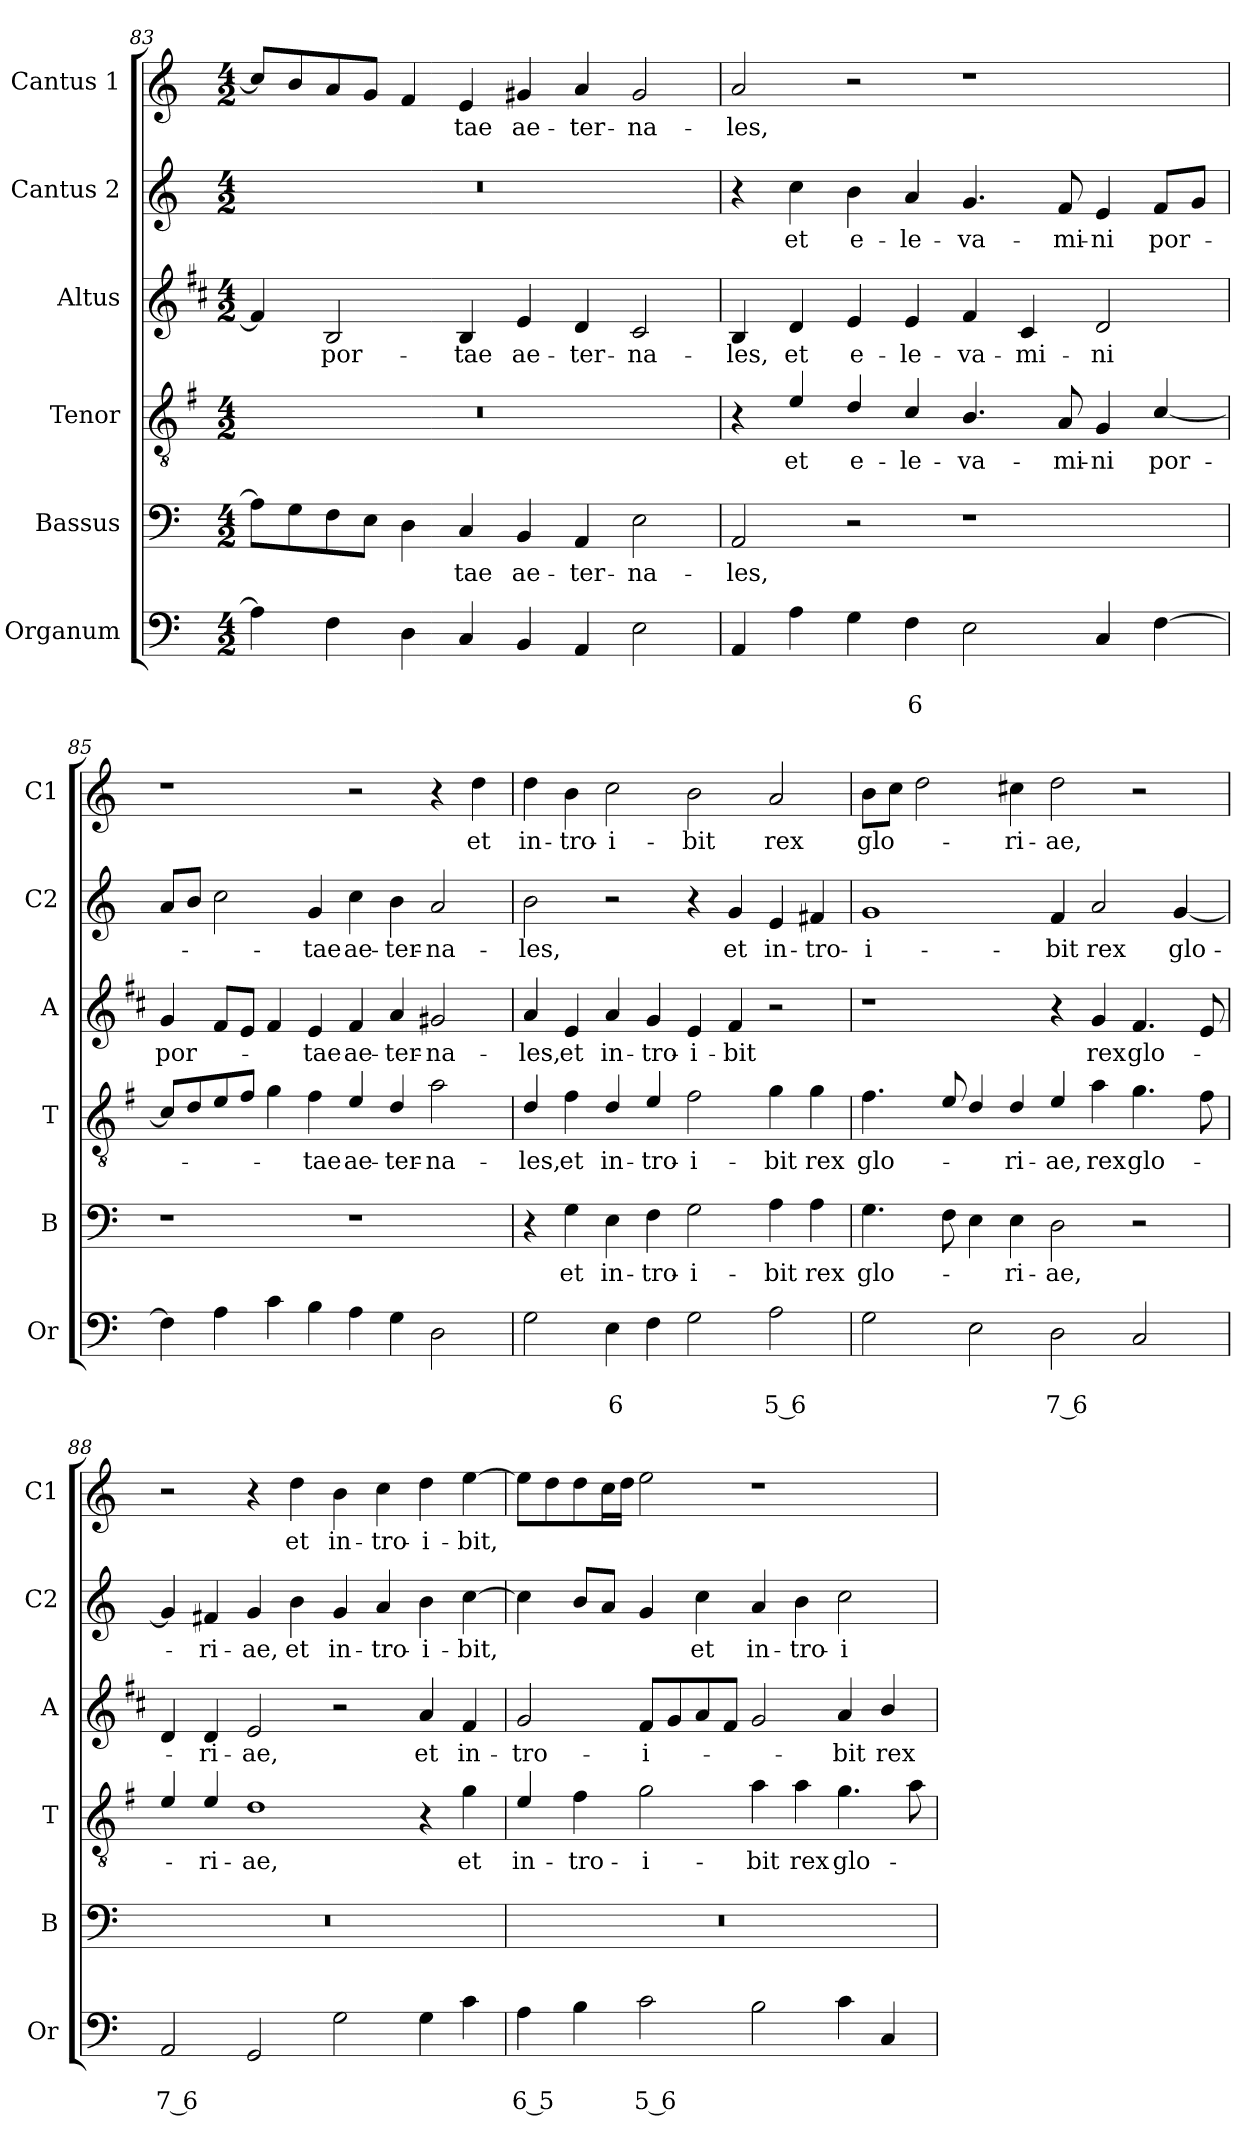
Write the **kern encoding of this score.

**kern	**text	**text	**kern	**text	**kern	**text	**kern	**text	**kern	**text	**kern	**text
*part6	*part6	*part6	*part5	*part5	*part4	*part4	*part3	*part3	*part2	*part2	*part1	*part1
*staff6	*staff6	*staff6	*staff5	*staff5	*staff4	*staff4	*staff3	*staff3	*staff2	*staff2	*staff1	*staff1
*I"Organum	*	*	*I"Bassus	*	*I"Tenor	*	*I"Altus	*	*I"Cantus 2	*	*I"Cantus 1	*
*I'Or	*	*	*I'B	*	*I'T	*	*I'A	*	*I'C2	*	*I'C1	*
*clefF4	*	*	*clefF4	*	*clefGv2	*	*clefG2	*	*clefG2	*	*clefG2	*
*	*	*	*	*	*ITrd4c7	*	*ITrd1c2	*	*	*	*	*
*k[]	*	*	*k[]	*	*k[]	*	*k[]	*	*k[]	*	*k[]	*
*C:	*	*	*C:	*	*C:	*	*C:	*	*C:	*	*C:	*
*M4/2	*	*	*M4/2	*	*M4/2	*	*M4/2	*	*M4/2	*	*M4/2	*
=83	=83	=83	=83	=83	=83	=83	=83	=83	=83	=83	=83	=83
4A\]	.	.	8A\L]	.	0r	.	4e/]	.	0r	.	8cc/L]	.
.	.	.	8G\	.	.	.	.	.	.	.	8b/	.
!	!	!	!	!	!	!	!	!LO:LY:b	!	!	!	!
4F\	.	.	8F\	.	.	.	2A/	por-	.	.	8a/	.
.	.	.	8E\J	.	.	.	.	.	.	.	8g/J	.
4D\	.	.	4D\	.	.	.	.	.	.	.	4f/	.
!	!	!	!	!LO:LY:b	!	!	!	!LO:LY:b	!	!	!	!LO:LY:b
4C/	.	.	4C/	-tae	.	.	4A/	-tae	.	.	4e/	-tae
!	!	!	!	!LO:LY:b	!	!	!	!LO:LY:b	!	!	!	!LO:LY:b
4BB/	.	.	4BB/	ae-	.	.	4d/	ae-	.	.	4g#X/	ae-
!	!	!	!	!LO:LY:b	!	!	!	!LO:LY:b	!	!	!	!LO:LY:b
4AA/	.	.	4AA/	-ter-	.	.	4c/	-ter-	.	.	4a/	-ter-
!	!	!	!	!LO:LY:b	!	!	!	!LO:LY:b	!	!	!	!LO:LY:b
2E\	.	.	2E\	-na-	.	.	2B/	-na-	.	.	2g#/	-na-
=84	=84	=84	=84	=84	=84	=84	=84	=84	=84	=84	=84	=84
!	!	!	!	!LO:LY:b	!	!	!	!LO:LY:b	!	!	!	!LO:LY:b
4AA/	.	.	2AA/	-les,	4r	.	4A/	-les,	4r	.	2a/	-les,
!	!	!	!	!	!	!LO:LY:b	!	!LO:LY:b	!	!LO:LY:b	!	!
4A\	.	.	.	.	4A/	et	4c/	et	4cc\	et	.	.
!	!	!	!	!	!	!LO:LY:b	!	!LO:LY:b	!	!LO:LY:b	!	!
4G\	.	.	2r	.	4G/	e-	4d/	e-	4b\	e-	2r	.
!	!	!LO:LY:b	!	!	!	!LO:LY:b	!	!LO:LY:b	!	!LO:LY:b	!	!
4F\	.	6	.	.	4F/	-le-	4d/	-le-	4a/	-le-	.	.
!	!	!	!	!	!	!LO:LY:b	!	!LO:LY:b	!	!LO:LY:b	!	!
2E\	.	.	1r	.	4.E/	-va-	4e/	-va-	4.g/	-va-	1r	.
!	!	!	!	!	!	!	!	!LO:LY:b	!	!	!	!
.	.	.	.	.	.	.	4B/	-mi-	.	.	.	.
!	!	!	!	!	!	!LO:LY:b	!	!	!	!LO:LY:b	!	!
.	.	.	.	.	8D/	-mi-	.	.	8f/	-mi-	.	.
!	!	!	!	!	!	!LO:LY:b	!	!LO:LY:b	!	!LO:LY:b	!	!
4C/	.	.	.	.	4C/	-ni	2c/	-ni	4e/	-ni	.	.
!	!	!	!	!	!	!LO:LY:b	!	!	!	!LO:LY:b	!	!
[4F\	.	.	.	.	[4F/	por-	.	.	8f/L	por-	.	.
.	.	.	.	.	.	.	.	.	8g/J	.	.	.
!!LO:PB:g=z
=85	=85	=85	=85	=85	=85	=85	=85	=85	=85	=85	=85	=85
!	!	!	!	!	!	!	!	!LO:LY:b	!	!	!	!
4F\]	.	.	1r	.	8F/L]	.	4f/	por-	8a/L	.	1r	.
.	.	.	.	.	8G/	.	.	.	8b/J	.	.	.
4A\	.	.	.	.	8A/	.	8e/L	.	2cc\	.	.	.
.	.	.	.	.	8B/J	.	8d/J	.	.	.	.	.
4c\	.	.	.	.	4c\	.	4e/	.	.	.	.	.
!	!	!	!	!	!	!LO:LY:b	!	!LO:LY:b	!	!LO:LY:b	!	!
4B\	.	.	.	.	4B\	-tae	4d/	-tae	4g/	-tae	.	.
!	!	!	!	!	!	!LO:LY:b	!	!LO:LY:b	!	!LO:LY:b	!	!
4A\	.	.	1r	.	4A/	ae-	4e/	ae-	4cc\	ae-	2r	.
!	!	!	!	!	!	!LO:LY:b	!	!LO:LY:b	!	!LO:LY:b	!	!
4G\	.	.	.	.	4G/	-ter-	4g/	-ter-	4b\	-ter-	.	.
!	!	!	!	!	!	!LO:LY:b	!	!LO:LY:b	!	!LO:LY:b	!	!
2D\	.	.	.	.	2d\	-na-	2f#X/	-na-	2a/	-na-	4r	.
!	!	!	!	!	!	!	!	!	!	!	!	!LO:LY:b
.	.	.	.	.	.	.	.	.	.	.	4dd\	et
=86	=86	=86	=86	=86	=86	=86	=86	=86	=86	=86	=86	=86
!	!	!	!	!	!	!LO:LY:b	!	!LO:LY:b	!	!LO:LY:b	!	!LO:LY:b
2G\	.	.	4r	.	4G/	-les,	4g/	-les,	2b\	-les,	4dd\	in-
!	!	!	!	!LO:LY:b	!	!LO:LY:b	!	!LO:LY:b	!	!	!	!LO:LY:b
.	.	.	4G\	et	4B\	et	4d/	et	.	.	4b\	-tro-
!	!	!LO:LY:b	!	!LO:LY:b	!	!LO:LY:b	!	!LO:LY:b	!	!	!	!LO:LY:b
4E\	.	6	4E\	in-	4G/	in-	4g/	in-	2r	.	2cc\	-i-
!	!	!	!	!LO:LY:b	!	!LO:LY:b	!	!LO:LY:b	!	!	!	!
4F\	.	.	4F\	-tro-	4A/	-tro-	4f/	-tro-	.	.	.	.
!	!	!	!	!LO:LY:b	!	!LO:LY:b	!	!LO:LY:b	!	!	!	!LO:LY:b
2G\	.	.	2G\	-i-	2B\	-i-	4d/	-i-	4r	.	2b\	-bit
!	!	!	!	!	!	!	!	!LO:LY:b	!	!LO:LY:b	!	!
.	.	.	.	.	.	.	4e/	-bit	4g/	et	.	.
!	!	!LO:LY:b	!	!LO:LY:b	!	!LO:LY:b	!	!	!	!LO:LY:b	!	!LO:LY:b
2A\	.	5 6	4A\	-bit	4c\	-bit	2r	.	4e/	in-	2a/	rex
!	!	!	!	!LO:LY:b	!	!LO:LY:b	!	!	!	!LO:LY:b	!	!
.	.	.	4A\	rex	4c\	rex	.	.	4f#X/	-tro-	.	.
=87	=87	=87	=87	=87	=87	=87	=87	=87	=87	=87	=87	=87
!	!	!	!	!LO:LY:b	!	!LO:LY:b	!	!	!	!LO:LY:b	!	!LO:LY:b
2G\	.	.	4.G\	glo-	4.B\	glo-	1r	.	1g	-i-	8b\L	glo-
.	.	.	.	.	.	.	.	.	.	.	8cc\J	.
.	.	.	.	.	.	.	.	.	.	.	2dd\	.
.	.	.	8F\	.	8A/	.	.	.	.	.	.	.
2E\	.	.	4E\	.	4G/	.	.	.	.	.	.	.
!	!	!	!	!LO:LY:b	!	!LO:LY:b	!	!	!	!	!	!LO:LY:b
.	.	.	4E\	-ri-	4G/	-ri-	.	.	.	.	4cc#X\	-ri-
!	!	!LO:LY:b	!	!LO:LY:b	!	!LO:LY:b	!	!	!	!LO:LY:b	!	!LO:LY:b
2D\	.	7 6	2D\	-ae,	4A/	-ae,	4r	.	4f/	-bit	2dd\	-ae,
!	!	!	!	!	!	!LO:LY:b	!	!LO:LY:b	!	!LO:LY:b	!	!
.	.	.	.	.	4d\	rex	4f/	rex	2a/	rex	.	.
!	!	!	!	!	!	!LO:LY:b	!	!LO:LY:b	!	!	!	!
2C/	.	.	2r	.	4.c\	glo-	4.e/	glo-	.	.	2r	.
!	!	!	!	!	!	!	!	!	!	!LO:LY:b	!	!
.	.	.	.	.	.	.	.	.	[4g/	glo-	.	.
.	.	.	.	.	8B\	.	8d/	.	.	.	.	.
=88	=88	=88	=88	=88	=88	=88	=88	=88	=88	=88	=88	=88
!	!	!LO:LY:b	!	!	!	!	!	!	!	!	!	!
2AA/	.	7 6	0r	.	4A/	.	4c/	.	4g/]	.	2r	.
!	!	!	!	!	!	!LO:LY:b	!	!LO:LY:b	!	!LO:LY:b	!	!
.	.	.	.	.	4A/	-ri-	4c/	-ri-	4f#X/	-ri-	.	.
!	!	!	!	!	!	!LO:LY:b	!	!LO:LY:b	!	!LO:LY:b	!	!
2GG/	.	.	.	.	1G	-ae,	2d/	-ae,	4g/	-ae,	4r	.
!	!	!	!	!	!	!	!	!	!	!LO:LY:b	!	!LO:LY:b
.	.	.	.	.	.	.	.	.	4b\	et	4dd\	et
!	!	!	!	!	!	!	!	!	!	!LO:LY:b	!	!LO:LY:b
2G\	.	.	.	.	.	.	2r	.	4g/	in-	4b\	in-
!	!	!	!	!	!	!	!	!	!	!LO:LY:b	!	!LO:LY:b
.	.	.	.	.	.	.	.	.	4a/	-tro-	4cc\	-tro-
!	!	!	!	!	!	!	!	!LO:LY:b	!	!LO:LY:b	!	!LO:LY:b
4G\	.	.	.	.	4r	.	4g/	et	4b\	-i-	4dd\	-i-
!	!	!	!	!	!	!LO:LY:b	!	!LO:LY:b	!	!LO:LY:b	!	!LO:LY:b
4c\	.	.	.	.	4c\	et	4e/	in-	[4cc\	-bit,	[4ee\	-bit,
!!LO:LB:g=z
=89	=89	=89	=89	=89	=89	=89	=89	=89	=89	=89	=89	=89
!	!	!LO:LY:b	!	!	!	!LO:LY:b	!	!LO:LY:b	!	!	!	!
4A\	.	6 5	0r	.	4A/	in-	2f/	-tro-	4cc\]	.	8ee\L]	.
.	.	.	.	.	.	.	.	.	.	.	8dd\	.
!	!	!	!	!	!	!LO:LY:b	!	!	!	!	!	!
4B\	.	.	.	.	4B\	-tro-	.	.	8b/L	.	8dd\	.
.	.	.	.	.	.	.	.	.	8a/J	.	16cc\L	.
.	.	.	.	.	.	.	.	.	.	.	16dd\JJ	.
!	!	!LO:LY:b	!	!	!	!LO:LY:b	!	!LO:LY:b	!	!	!	!
2c\	.	5 6	.	.	2c\	-i-	8e/L	-i-	4g/	.	2ee\	.
.	.	.	.	.	.	.	8f/	.	.	.	.	.
!	!	!	!	!	!	!	!	!	!	!LO:LY:b	!	!
.	.	.	.	.	.	.	8g/	.	4cc\	et	.	.
.	.	.	.	.	.	.	8e/J	.	.	.	.	.
!	!	!	!	!	!	!LO:LY:b	!	!	!	!LO:LY:b	!	!
2B\	.	.	.	.	4d\	-bit	2f/	.	4a/	in-	1r	.
!	!	!	!	!	!	!LO:LY:b	!	!	!	!LO:LY:b	!	!
.	.	.	.	.	4d\	rex	.	.	4b\	-tro-	.	.
!	!	!	!	!	!	!LO:LY:b	!	!LO:LY:b	!	!LO:LY:b	!	!
4c\	.	.	.	.	4.c\	glo-	4g/	-bit	2cc\	-i-	.	.
!	!	!	!	!	!	!	!	!LO:LY:b	!	!	!	!
4C/	.	.	.	.	.	.	4a/	rex	.	.	.	.
.	.	.	.	.	8d\	.	.	.	.	.	.	.
=	=	=	=	=	=	=	=	=	=	=	=	=
*-	*-	*-	*-	*-	*-	*-	*-	*-	*-	*-	*-	*-
